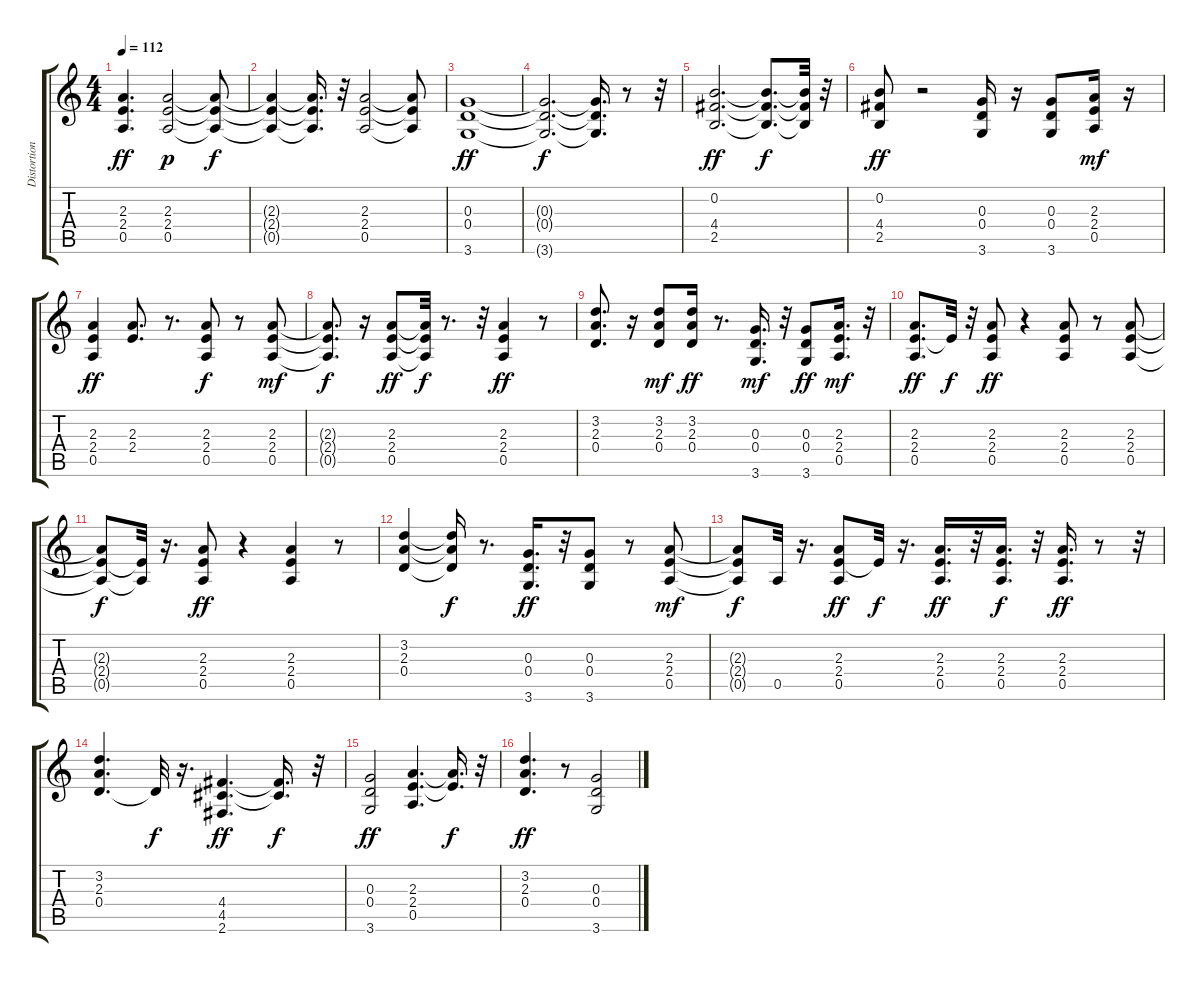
\track ("Distortion Guitar" "Distortion") {instrument distortionguitar}
\staff {score tabs}
\tuning (E4 B3 G3 D3 A2 E2) {hide}
\ts (4 4)
\tempo 112
\clef g2
\ks c
(2.3 2.4 0.5).4{d dy ff} (2.3 2.4 0.5).2{dy p} (2.3{t} 2.4{t} 0.5{t}).8{dy f} |
(2.3{t} 2.4{t} 0.5{t}).4 (2.3{t} 2.4{t} 0.5{t}).16{d} r.32 (2.3 2.4 0.5).2 (2.3{t} 2.4{t} 0.5{t}).8 |
(0.3 0.4 3.6).1{dy ff} |
(0.3{t} 0.4{t} 3.6{t}).2{d dy f} (0.3{t} 0.4{t} 3.6{t}).16{d} r.8 r.32 |
(0.2 4.4 2.5).2{d dy ff} (0.2{t} 4.4{t} 2.5{t}).8{d dy f} (0.2{t} 4.4{t} 2.5{t}).32 r.32 |
(0.2 4.4 2.5).8{dy ff} r.2 (0.3 0.4 3.6).16 r.16 (0.3 0.4 3.6).8 (2.3 2.4 0.5).16{dy mf} r.16 |
(2.3 2.4 0.5).4{dy ff} (2.3 2.4).8{d} r.8{d} (2.3 2.4 0.5).8{dy f} r.8 (2.3 2.4 0.5).8{dy mf} |
(2.3{t} 2.4{t} 0.5{t}).8{d dy f} r.16 (2.3 2.4 0.5).8{dy ff} (2.3{t} 2.4{t} 0.5{t}).32{dy f} r.8{d} r.32 (2.3 2.4 0.5).4{dy ff} r.8 |
(3.2 2.3 0.4).8{d} r.16 (3.2 2.3 0.4).8{dy mf} (3.2 2.3 0.4).16{dy ff} r.8{d} (0.3 0.4 3.6).16{d dy mf} r.32 (0.3 0.4 3.6).8{dy ff} (2.3 2.4 0.5).16{d dy mf} r.32 |
(2.3 2.4 0.5).8{d dy ff} 2.4{t}.32{dy f} r.32 (2.3 2.4 0.5).8{dy ff} r.4 (2.3 2.4 0.5).8 r.8 (2.3 2.4 0.5).8 |
(2.3{t} 2.4{t} 0.5{t}).8{dy f} (2.4{t} 0.5{t}).32 r.16{d} (2.3 2.4 0.5).8{dy ff} r.4 (2.3 2.4 0.5).4 r.8 |
(3.2 2.3 0.4).4 (3.2{t} 2.3{t} 0.4{t}).16{dy f} r.8{d} (0.3 0.4 3.6).16{d dy ff} r.32 (0.3 0.4 3.6).8 r.8 (2.3 2.4 0.5).8{dy mf} |
(2.3{t} 2.4{t} 0.5{t}).8{dy f} 0.5.32 r.16{d} (2.3 2.4 0.5).8{dy ff} 2.4{t}.32{dy f} r.16{d} (2.3 2.4 0.5).16{d dy ff} r.32 (2.3 2.4 0.5).16{d dy f} r.32 (2.3 2.4 0.5).16{d dy ff} r.8 r.32 |
(3.2 2.3 0.4).4{d} 0.4{t}.32{dy f} r.16{d} (4.4 4.5 2.6).4{d dy ff} (4.4{t} 4.5{t}).16{d dy f} r.32 |
(0.3 0.4 3.6).2{dy ff} (2.3 2.4 0.5).4{d} (2.3{t} 2.4{t}).16{d dy f} r.32 |
(3.2 2.3 0.4).4{d dy ff} r.8 (0.3 0.4 3.6).2
